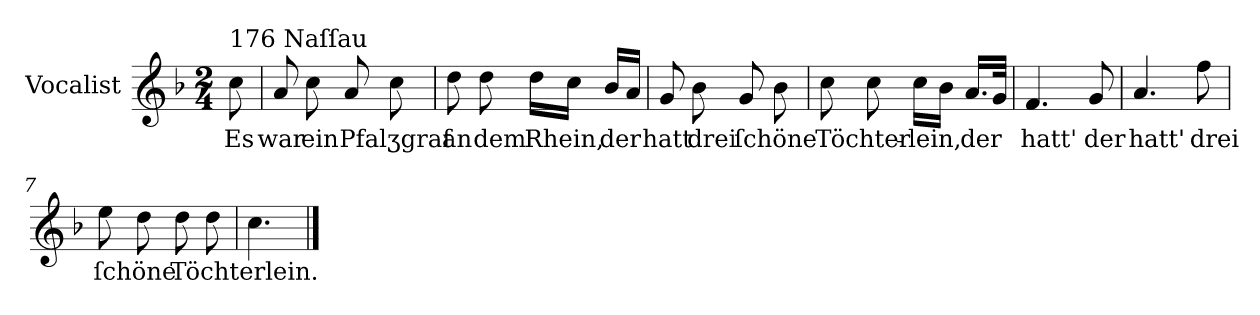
**kern	**text
*part1	*part1
*staff1	*staff1
*I"Vocalist	*
*k[b-]	*
*F:	*
*M2/4	*
=	=
!LO:TX:a:t=176 Naſſau	!
8cc	Es
=1	=1
8a	war
8cc	ein
8a	Pfalʒgraf
8cc	.
=2	=2
8dd	an
8dd	dem
16ddLL	Rhein,
16ccJJ	.
16b-LL	der
16aJJ	.
=3	=3
8g	hatt
8b-	drei
8g	ſchöne
8b-	.
=4	=4
8cc	Töchter-
8cc	.
16ccLL	-lein,
16b-JJ	.
16.aLL	der
32gJJk	.
=5	=5
4.f	hatt'
8g	der
=6	=6
4.a	hatt'
8ff	drei
=7	=7
8ee	ſchöne
8dd	.
8dd	Töchterlein.
8dd	.
=8	=8
4.cc	.
==	==
*-	*-
